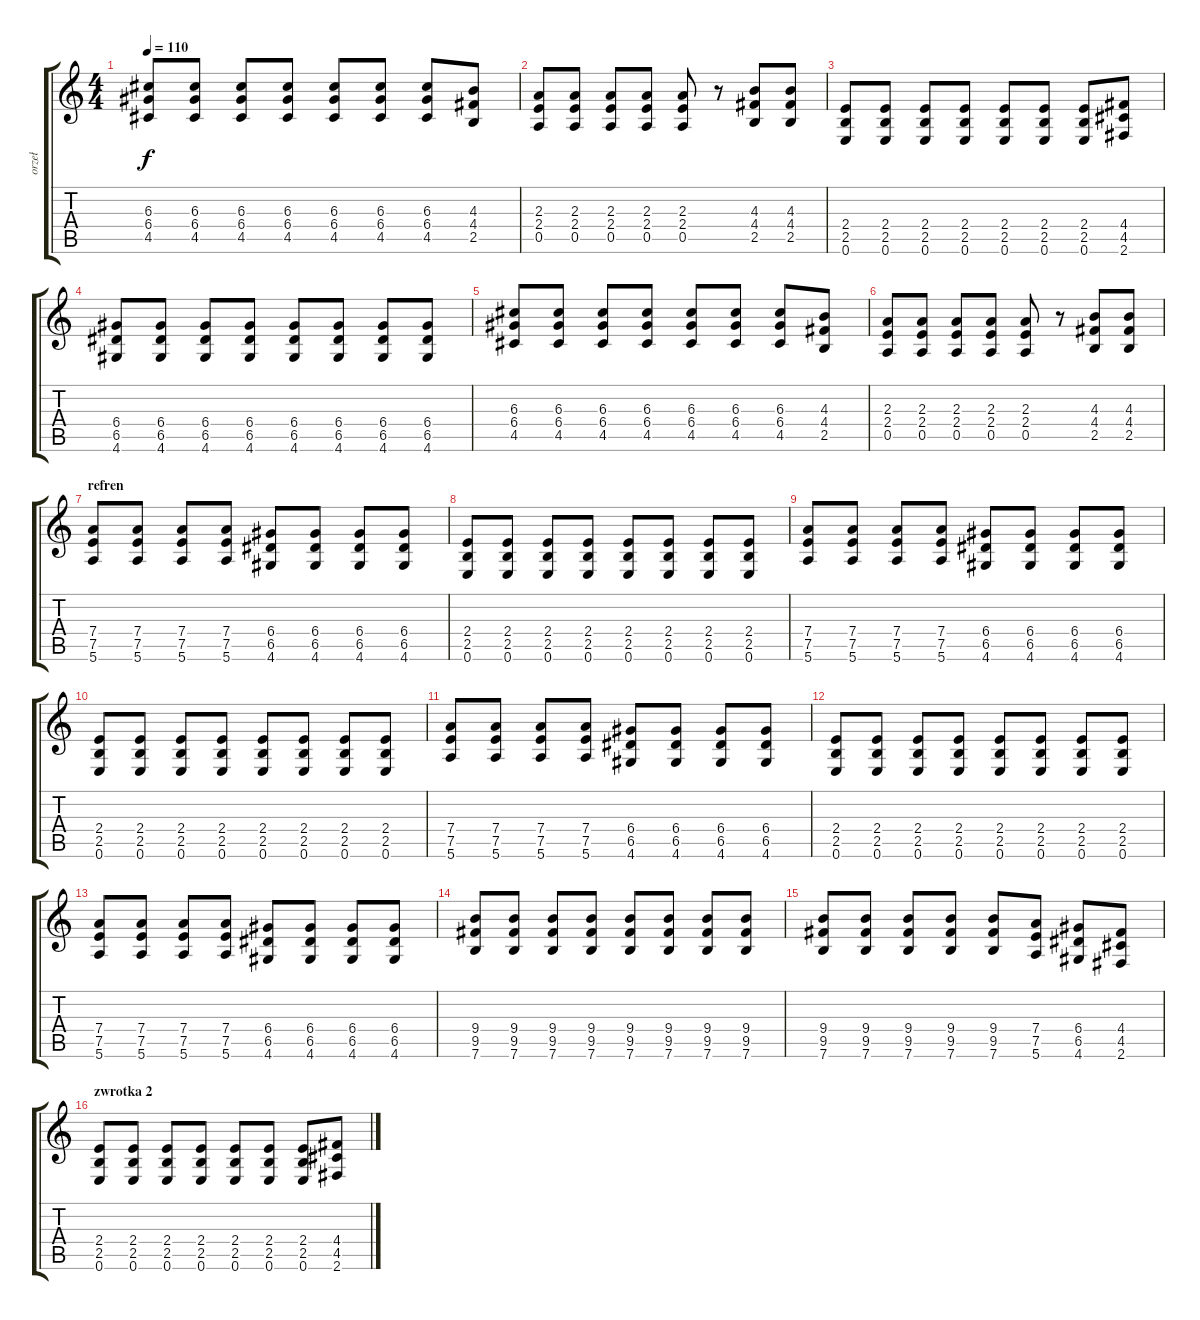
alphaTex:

\track ("orzeł" "orzeł") {instrument overdrivenguitar}
\staff {score tabs}
\tuning (E4 B3 G3 D3 A2 E2) {hide}
\ts (4 4)
\tempo 110
\clef g2
\ks c
(6.3 6.4 4.5).8{dy f} (6.3 6.4 4.5).8 (6.3 6.4 4.5).8 (6.3 6.4 4.5).8 (6.3 6.4 4.5).8 (6.3 6.4 4.5).8 (6.3 6.4 4.5).8 (4.3 4.4 2.5).8 |
(2.3 2.4 0.5).8 (2.3 2.4 0.5).8 (2.3 2.4 0.5).8 (2.3 2.4 0.5).8 (2.3 2.4 0.5).8 r.8 (4.3 4.4 2.5).8 (4.3 4.4 2.5).8 |
(2.4 2.5 0.6).8 (2.4 2.5 0.6).8 (2.4 2.5 0.6).8 (2.4 2.5 0.6).8 (2.4 2.5 0.6).8 (2.4 2.5 0.6).8 (2.4 2.5 0.6).8 (4.4 4.5 2.6).8 |
(6.4 6.5 4.6).8 (6.4 6.5 4.6).8 (6.4 6.5 4.6).8 (6.4 6.5 4.6).8 (6.4 6.5 4.6).8 (6.4 6.5 4.6).8 (6.4 6.5 4.6).8 (6.4 6.5 4.6).8 |
(6.3 6.4 4.5).8 (6.3 6.4 4.5).8 (6.3 6.4 4.5).8 (6.3 6.4 4.5).8 (6.3 6.4 4.5).8 (6.3 6.4 4.5).8 (6.3 6.4 4.5).8 (4.3 4.4 2.5).8 |
(2.3 2.4 0.5).8 (2.3 2.4 0.5).8 (2.3 2.4 0.5).8 (2.3 2.4 0.5).8 (2.3 2.4 0.5).8 r.8 (4.3 4.4 2.5).8 (4.3 4.4 2.5).8 |
\section ("" "refren")
(7.4 7.5 5.6).8 (7.4 7.5 5.6).8 (7.4 7.5 5.6).8 (7.4 7.5 5.6).8 (6.4 6.5 4.6).8 (6.4 6.5 4.6).8 (6.4 6.5 4.6).8 (6.4 6.5 4.6).8 |
(2.4 2.5 0.6).8 (2.4 2.5 0.6).8 (2.4 2.5 0.6).8 (2.4 2.5 0.6).8 (2.4 2.5 0.6).8 (2.4 2.5 0.6).8 (2.4 2.5 0.6).8 (2.4 2.5 0.6).8 |
(7.4 7.5 5.6).8 (7.4 7.5 5.6).8 (7.4 7.5 5.6).8 (7.4 7.5 5.6).8 (6.4 6.5 4.6).8 (6.4 6.5 4.6).8 (6.4 6.5 4.6).8 (6.4 6.5 4.6).8 |
(2.4 2.5 0.6).8 (2.4 2.5 0.6).8 (2.4 2.5 0.6).8 (2.4 2.5 0.6).8 (2.4 2.5 0.6).8 (2.4 2.5 0.6).8 (2.4 2.5 0.6).8 (2.4 2.5 0.6).8 |
(7.4 7.5 5.6).8 (7.4 7.5 5.6).8 (7.4 7.5 5.6).8 (7.4 7.5 5.6).8 (6.4 6.5 4.6).8 (6.4 6.5 4.6).8 (6.4 6.5 4.6).8 (6.4 6.5 4.6).8 |
(2.4 2.5 0.6).8 (2.4 2.5 0.6).8 (2.4 2.5 0.6).8 (2.4 2.5 0.6).8 (2.4 2.5 0.6).8 (2.4 2.5 0.6).8 (2.4 2.5 0.6).8 (2.4 2.5 0.6).8 |
(7.4 7.5 5.6).8 (7.4 7.5 5.6).8 (7.4 7.5 5.6).8 (7.4 7.5 5.6).8 (6.4 6.5 4.6).8 (6.4 6.5 4.6).8 (6.4 6.5 4.6).8 (6.4 6.5 4.6).8 |
(9.4 9.5 7.6).8 (9.4 9.5 7.6).8 (9.4 9.5 7.6).8 (9.4 9.5 7.6).8 (9.4 9.5 7.6).8 (9.4 9.5 7.6).8 (9.4 9.5 7.6).8 (9.4 9.5 7.6).8 |
(9.4 9.5 7.6).8 (9.4 9.5 7.6).8 (9.4 9.5 7.6).8 (9.4 9.5 7.6).8 (9.4 9.5 7.6).8 (7.4 7.5 5.6).8 (6.4 6.5 4.6).8 (4.4 4.5 2.6).8 |
\section ("" "zwrotka 2")
(2.4 2.5 0.6).8 (2.4 2.5 0.6).8 (2.4 2.5 0.6).8 (2.4 2.5 0.6).8 (2.4 2.5 0.6).8 (2.4 2.5 0.6).8 (2.4 2.5 0.6).8 (4.4 4.5 2.6).8
